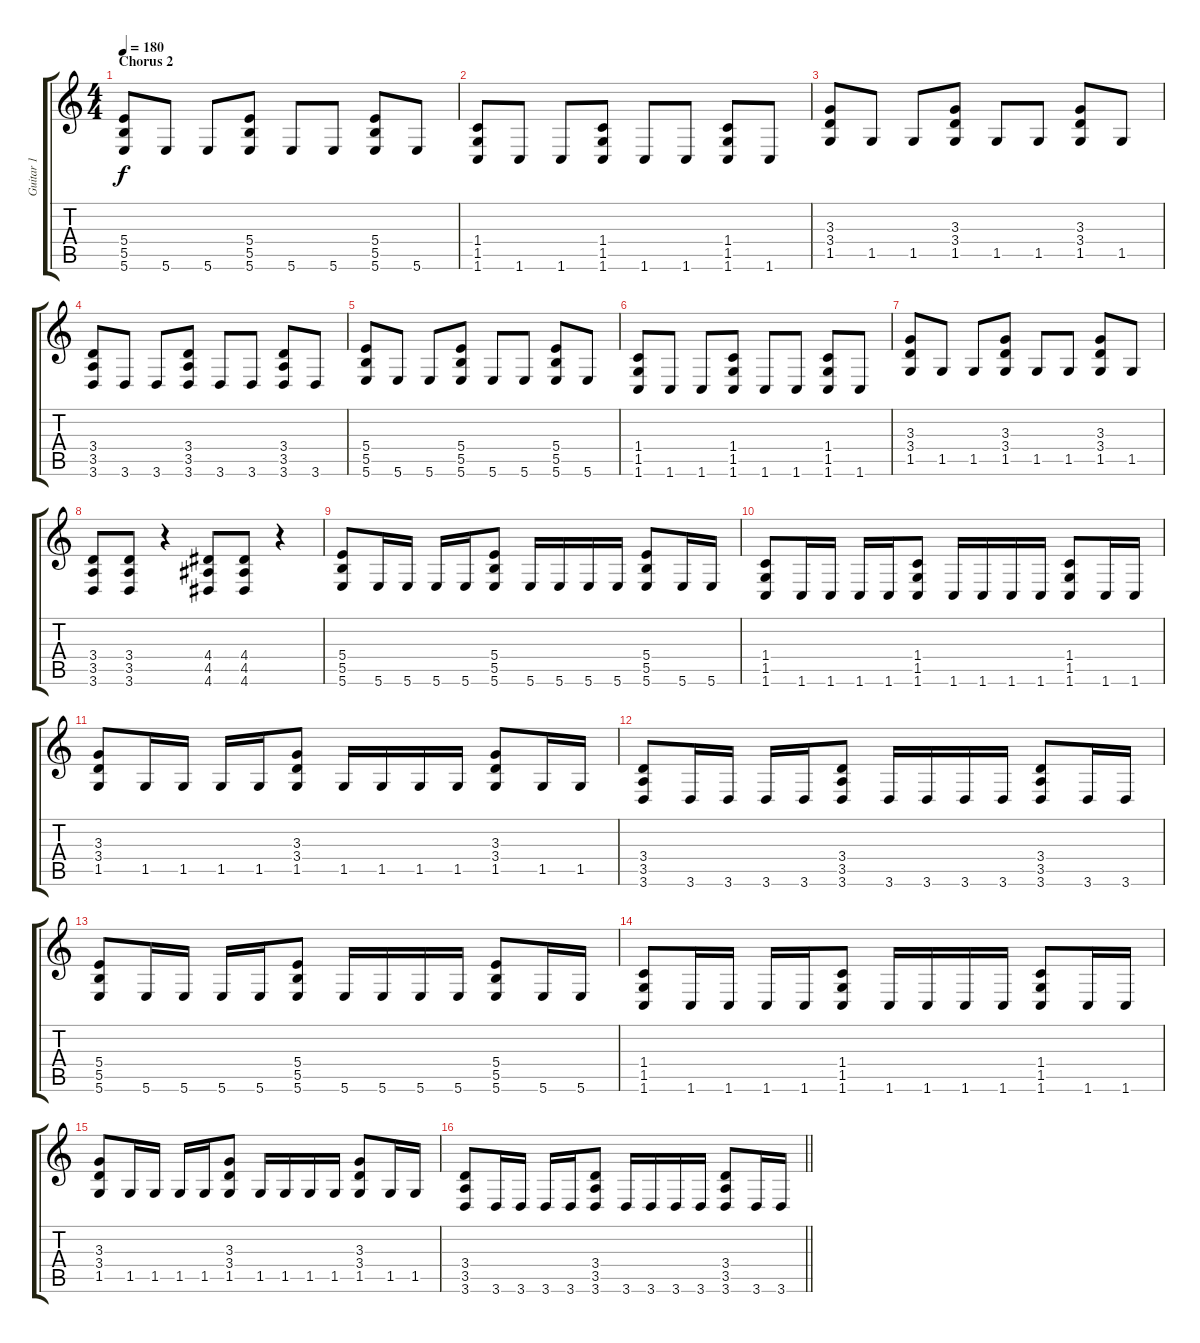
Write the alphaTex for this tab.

\track ("Guitar 1" "Guitar 1") {instrument distortionguitar}
\staff {score tabs}
\tuning (Db4 Ab3 E3 B2 Gb2 B1) {hide}
\ts (4 4)
\section ("" "Chorus 2")
\tempo 180
\clef g2
\ks c
(5.4 5.5 5.6).8{dy f} 5.6.8 5.6.8 (5.4 5.5 5.6).8 5.6.8 5.6.8 (5.4 5.5 5.6).8 5.6.8 |
(1.4 1.5 1.6).8 1.6.8 1.6.8 (1.4 1.5 1.6).8 1.6.8 1.6.8 (1.4 1.5 1.6).8 1.6.8 |
(3.3 3.4 1.5).8 1.5.8 1.5.8 (3.3 3.4 1.5).8 1.5.8 1.5.8 (3.3 3.4 1.5).8 1.5.8 |
(3.4 3.5 3.6).8 3.6.8 3.6.8 (3.4 3.5 3.6).8 3.6.8 3.6.8 (3.4 3.5 3.6).8 3.6.8 |
(5.4 5.5 5.6).8 5.6.8 5.6.8 (5.4 5.5 5.6).8 5.6.8 5.6.8 (5.4 5.5 5.6).8 5.6.8 |
(1.4 1.5 1.6).8 1.6.8 1.6.8 (1.4 1.5 1.6).8 1.6.8 1.6.8 (1.4 1.5 1.6).8 1.6.8 |
(3.3 3.4 1.5).8 1.5.8 1.5.8 (3.3 3.4 1.5).8 1.5.8 1.5.8 (3.3 3.4 1.5).8 1.5.8 |
(3.4 3.5 3.6).8 (3.4 3.5 3.6).8 r.4 (4.4 4.5 4.6).8 (4.4 4.5 4.6).8 r.4 |
(5.4 5.5 5.6).8 5.6.16 5.6.16 5.6.16 5.6.16 (5.4 5.5 5.6).8 5.6.16 5.6.16 5.6.16 5.6.16 (5.4 5.5 5.6).8 5.6.16 5.6.16 |
(1.4 1.5 1.6).8 1.6.16 1.6.16 1.6.16 1.6.16 (1.4 1.5 1.6).8 1.6.16 1.6.16 1.6.16 1.6.16 (1.4 1.5 1.6).8 1.6.16 1.6.16 |
(3.3 3.4 1.5).8 1.5.16 1.5.16 1.5.16 1.5.16 (3.3 3.4 1.5).8 1.5.16 1.5.16 1.5.16 1.5.16 (3.3 3.4 1.5).8 1.5.16 1.5.16 |
(3.4 3.5 3.6).8 3.6.16 3.6.16 3.6.16 3.6.16 (3.4 3.5 3.6).8 3.6.16 3.6.16 3.6.16 3.6.16 (3.4 3.5 3.6).8 3.6.16 3.6.16 |
(5.4 5.5 5.6).8 5.6.16 5.6.16 5.6.16 5.6.16 (5.4 5.5 5.6).8 5.6.16 5.6.16 5.6.16 5.6.16 (5.4 5.5 5.6).8 5.6.16 5.6.16 |
(1.4 1.5 1.6).8 1.6.16 1.6.16 1.6.16 1.6.16 (1.4 1.5 1.6).8 1.6.16 1.6.16 1.6.16 1.6.16 (1.4 1.5 1.6).8 1.6.16 1.6.16 |
(3.3 3.4 1.5).8 1.5.16 1.5.16 1.5.16 1.5.16 (3.3 3.4 1.5).8 1.5.16 1.5.16 1.5.16 1.5.16 (3.3 3.4 1.5).8 1.5.16 1.5.16 |
\barLineRight lightlight
(3.4 3.5 3.6).8 3.6.16 3.6.16 3.6.16 3.6.16 (3.4 3.5 3.6).8 3.6.16 3.6.16 3.6.16 3.6.16 (3.4 3.5 3.6).8 3.6.16 3.6.16
